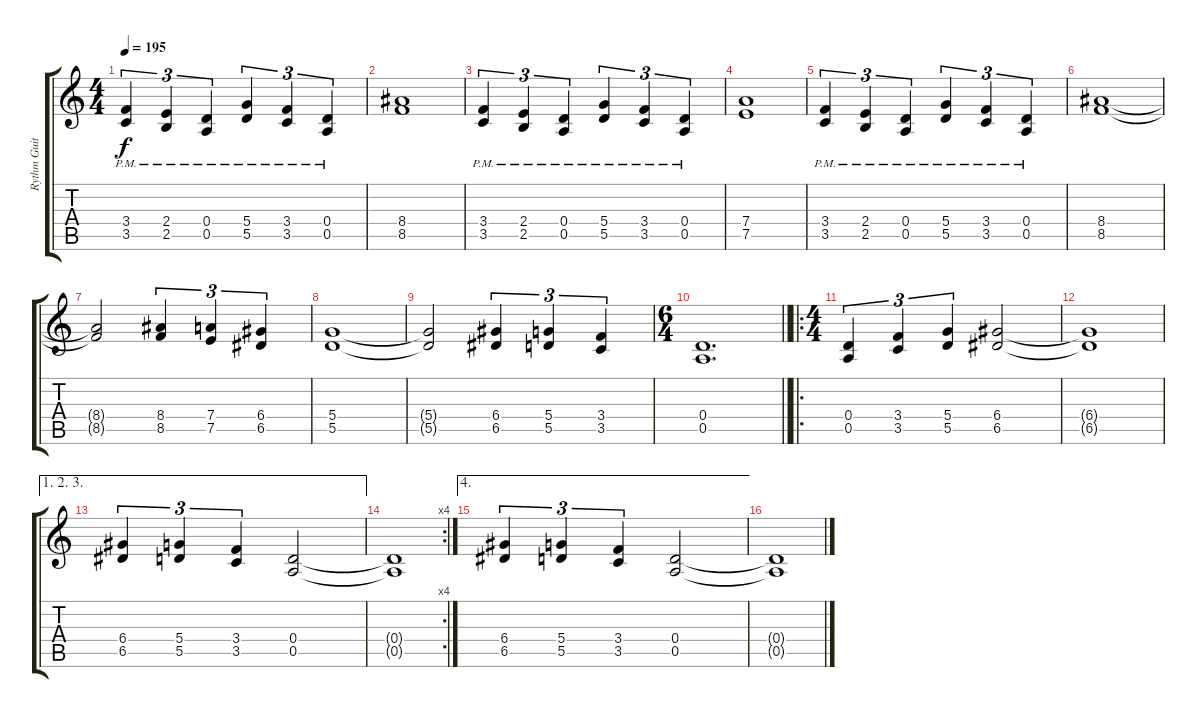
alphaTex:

\track ("Rythm Guitar" "Rythm Guit") {instrument distortionguitar}
\staff {score tabs}
\tuning (E4 B3 G3 D3 A2 E2) {hide}
\ts (4 4)
\tempo 195
\clef g2
\ks c
(3.4{pm} 3.5{pm}).4{tu (3 2) dy f} (2.4{pm} 2.5{pm}).4{tu (3 2)} (0.4{pm} 0.5{pm}).4{tu (3 2)} (5.4{pm} 5.5{pm}).4{tu (3 2)} (3.4{pm} 3.5{pm}).4{tu (3 2)} (0.4 0.5{pm}).4{tu (3 2)} |
(8.4 8.5).1 |
(3.4{pm} 3.5{pm}).4{tu (3 2)} (2.4{pm} 2.5{pm}).4{tu (3 2)} (0.4{pm} 0.5{pm}).4{tu (3 2)} (5.4{pm} 5.5{pm}).4{tu (3 2)} (3.4{pm} 3.5{pm}).4{tu (3 2)} (0.4{pm} 0.5{pm}).4{tu (3 2)} |
(7.4 7.5).1 |
(3.4{pm} 3.5{pm}).4{tu (3 2)} (2.4{pm} 2.5{pm}).4{tu (3 2)} (0.4{pm} 0.5{pm}).4{tu (3 2)} (5.4{pm} 5.5{pm}).4{tu (3 2)} (3.4{pm} 3.5{pm}).4{tu (3 2)} (0.4{pm} 0.5{pm}).4{tu (3 2)} |
(8.4 8.5).1 |
(8.4{t} 8.5{t}).2 (8.4 8.5).4{tu (3 2)} (7.4 7.5).4{tu (3 2)} (6.4 6.5).4{tu (3 2)} |
(5.4 5.5).1 |
(5.4{t} 5.5{t}).2 (6.4 6.5).4{tu (3 2)} (5.4 5.5).4{tu (3 2)} (3.4 3.5).4{tu (3 2)} |
\ts (6 4)
\barLineRight lightlight
(0.4 0.5).1{d} |
\ro
\ts (4 4)
(0.4 0.5).4{tu (3 2)} (3.4 3.5).4{tu (3 2)} (5.4 5.5).4{tu (3 2)} (6.4 6.5).2 |
(6.4{t} 6.5{t}).1 |
\ae (1 2 3)
(6.4 6.5).4{tu (3 2)} (5.4 5.5).4{tu (3 2)} (3.4 3.5).4{tu (3 2)} (0.4 0.5).2 |
\rc 4
(0.4{t} 0.5{t}).1 |
\ae 4
(6.4 6.5).4{tu (3 2)} (5.4 5.5).4{tu (3 2)} (3.4 3.5).4{tu (3 2)} (0.4 0.5).2 |
(0.4{t} 0.5{t}).1
